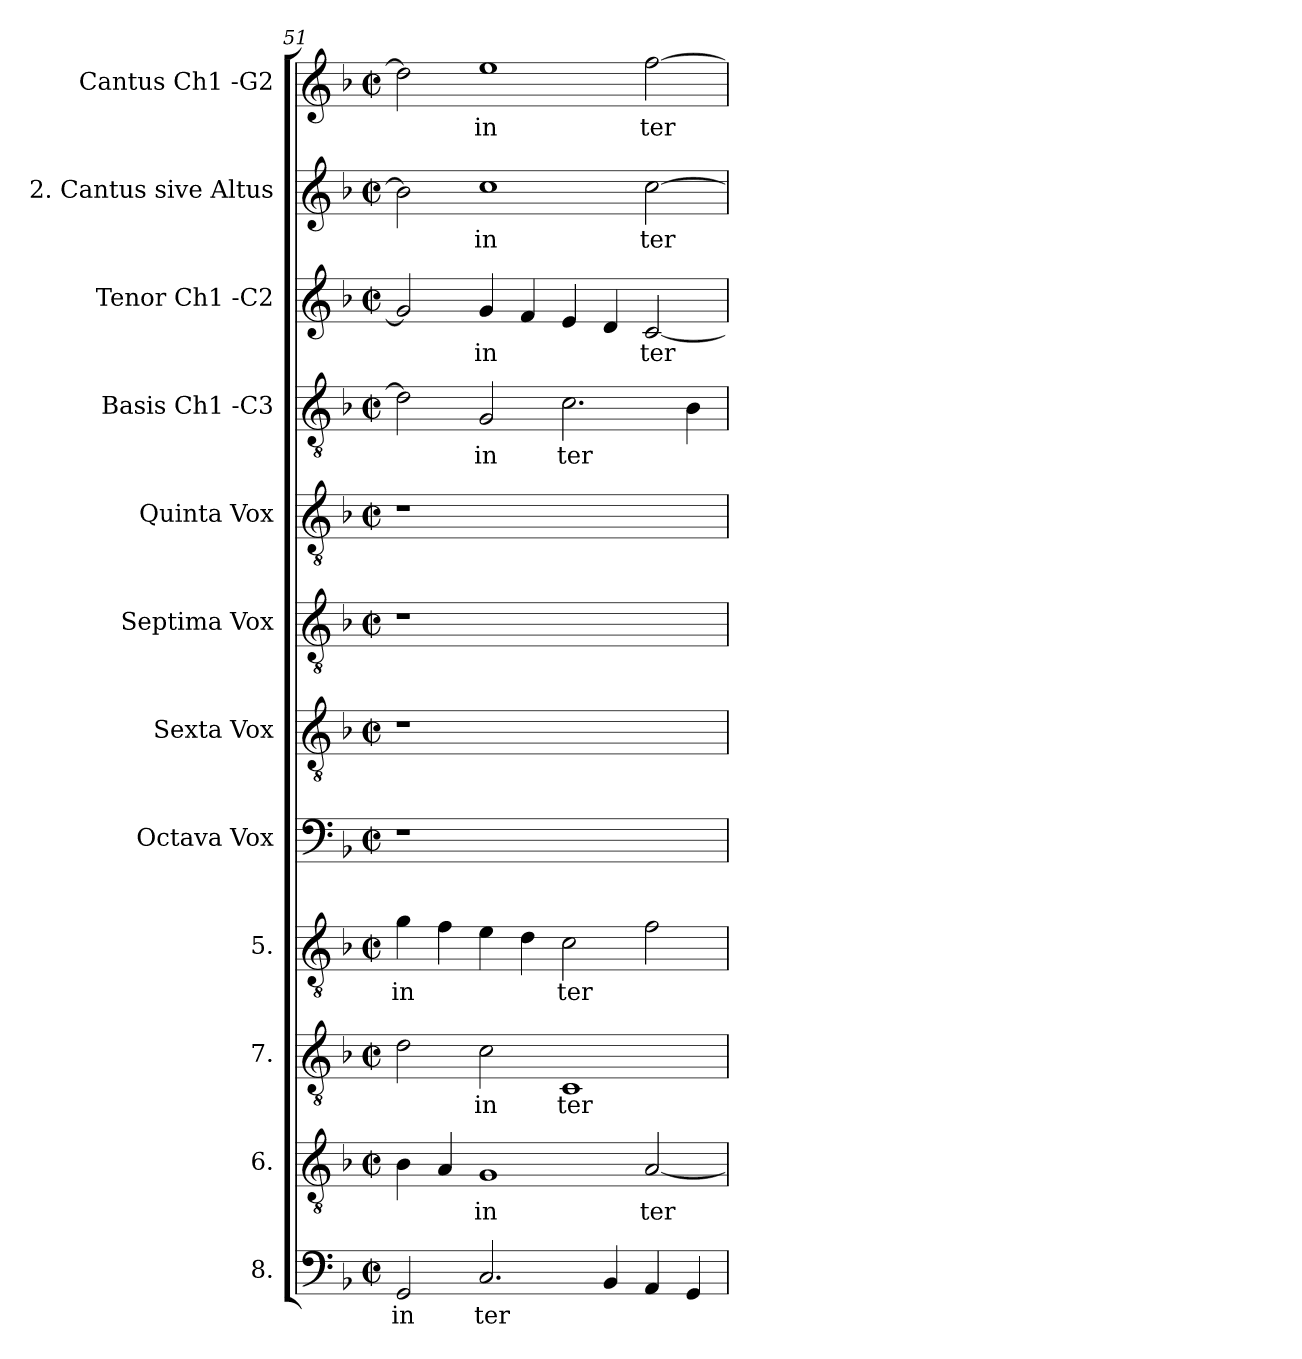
**kern	**text	**kern	**text	**kern	**text	**kern	**text	**kern	**kern	**kern	**kern	**kern	**text	**kern	**text	**kern	**text	**kern	**text
*part12	*part12	*part11	*part11	*part10	*part10	*part9	*part9	*part8	*part7	*part6	*part5	*part4	*part4	*part3	*part3	*part2	*part2	*part1	*part1
*staff12	*staff12	*staff11	*staff11	*staff10	*staff10	*staff9	*staff9	*staff8	*staff7	*staff6	*staff5	*staff4	*staff4	*staff3	*staff3	*staff2	*staff2	*staff1	*staff1
*I"8.	*	*I"6.	*	*I"7.	*	*I"5.	*	*I"Octava  Vox	*I"Sexta  Vox	*I"Septima  Vox	*I"Quinta  Vox	*I"Basis  Ch1 -C3	*	*I"Tenor  Ch1 -C2	*	*I"2. Cantus sive  Altus	*	*I"Cantus  Ch1 -G2	*
*	*	*	*	*	*	*	*	*	*	*	*	*I'B	*	*I'T	*	*I'A	*	*I'C	*
*clefF4	*	*clefGv2	*	*clefGv2	*	*clefGv2	*	*clefF4	*clefGv2	*clefGv2	*clefGv2	*clefGv2	*	*clefG2	*	*clefG2	*	*clefG2	*
*k[b-]	*	*k[b-]	*	*k[b-]	*	*k[b-]	*	*k[b-]	*k[b-]	*k[b-]	*k[b-]	*k[b-]	*	*k[b-]	*	*k[b-]	*	*k[b-]	*
*F:	*	*F:	*	*F:	*	*F:	*	*F:	*F:	*F:	*F:	*F:	*	*F:	*	*F:	*	*F:	*
*M2/2	*	*M2/2	*	*M2/2	*	*M2/2	*	*M2/2	*M2/2	*M2/2	*M2/2	*M2/2	*	*M2/2	*	*M2/2	*	*M2/2	*
*met(c|)	*	*met(c|)	*	*met(c|)	*	*met(c|)	*	*met(c|)	*met(c|)	*met(c|)	*met(c|)	*met(c|)	*	*met(c|)	*	*met(c|)	*	*met(c|)	*
=51	=51	=51	=51	=51	=51	=51	=51	=51	=51	=51	=51	=51	=51	=51	=51	=51	=51	=51	=51
!	!LO:LY:b:cj	!	!LO:LY:b:cj	!	!LO:LY:b:cj	!	!LO:LY:b:cj	!	!	!	!	!	!LO:LY:b:cj	!	!LO:LY:b:cj	!	!LO:LY:b:cj	!	!LO:LY:b:cj
2GG/	in	4B-\	.	2d\	.	4g\	in	1r	1r	1r	1r	2d\]	.	2g/]	.	2b-\]	.	2dd\]	.
!	!	!	!LO:LY:b:cj	!	!	!	!LO:LY:b:cj	!	!	!	!	!	!	!	!	!	!	!	!
.	.	4A/	.	.	.	4f\	.	.	.	.	.	.	.	.	.	.	.	.	.
!	!LO:LY:b:cj	!	!LO:LY:b:cj	!	!LO:LY:b:cj	!	!LO:LY:b:cj	!	!	!	!	!	!LO:LY:b:cj	!	!LO:LY:b:cj	!	!LO:LY:b:cj	!	!LO:LY:b:cj
2.C/	ter-	1G	in	2c\	in	4e\	.	.	.	.	.	2G/	in	4g/	in	1cc	in	1ee	in
!	!	!	!	!	!	!	!LO:LY:b:cj	!	!	!	!	!	!	!	!LO:LY:b:cj	!	!	!	!
.	.	.	.	.	.	4d\	.	.	.	.	.	.	.	4f/	.	.	.	.	.
!	!	!	!	!	!LO:LY:b:cj	!	!LO:LY:b:cj	!	!	!	!	!	!LO:LY:b:cj	!	!LO:LY:b:cj	!	!	!	!
.	.	.	.	1C	ter-	2c\	ter-	1ryy	1ryy	1ryy	1ryy	2.c\	ter-	4e/	.	.	.	.	.
!	!LO:LY:b:cj	!	!	!	!	!	!	!	!	!	!	!	!	!	!LO:LY:b:cj	!	!	!	!
4BB-/	--	.	.	.	.	.	.	.	.	.	.	.	.	4d/	.	.	.	.	.
!	!LO:LY:b:cj	!	!LO:LY:b:cj	!	!	!	!LO:LY:b:cj	!	!	!	!	!	!	!	!LO:LY:b:cj	!	!LO:LY:b:cj	!	!LO:LY:b:cj
4AA/	--	[>2A/	ter-	.	.	2f\	--	.	.	.	.	.	.	[>2c/	ter-	[>2cc\	ter-	[>2ff\	ter-
!	!LO:LY:b:cj	!	!	!	!	!	!	!	!	!	!	!	!LO:LY:b:cj	!	!	!	!	!	!
4GG/	--	.	.	.	.	.	.	.	.	.	.	4B-\	--	.	.	.	.	.	.
=	=	=	=	=	=	=	=	=	=	=	=	=	=	=	=	=	=	=	=
*-	*-	*-	*-	*-	*-	*-	*-	*-	*-	*-	*-	*-	*-	*-	*-	*-	*-	*-	*-
